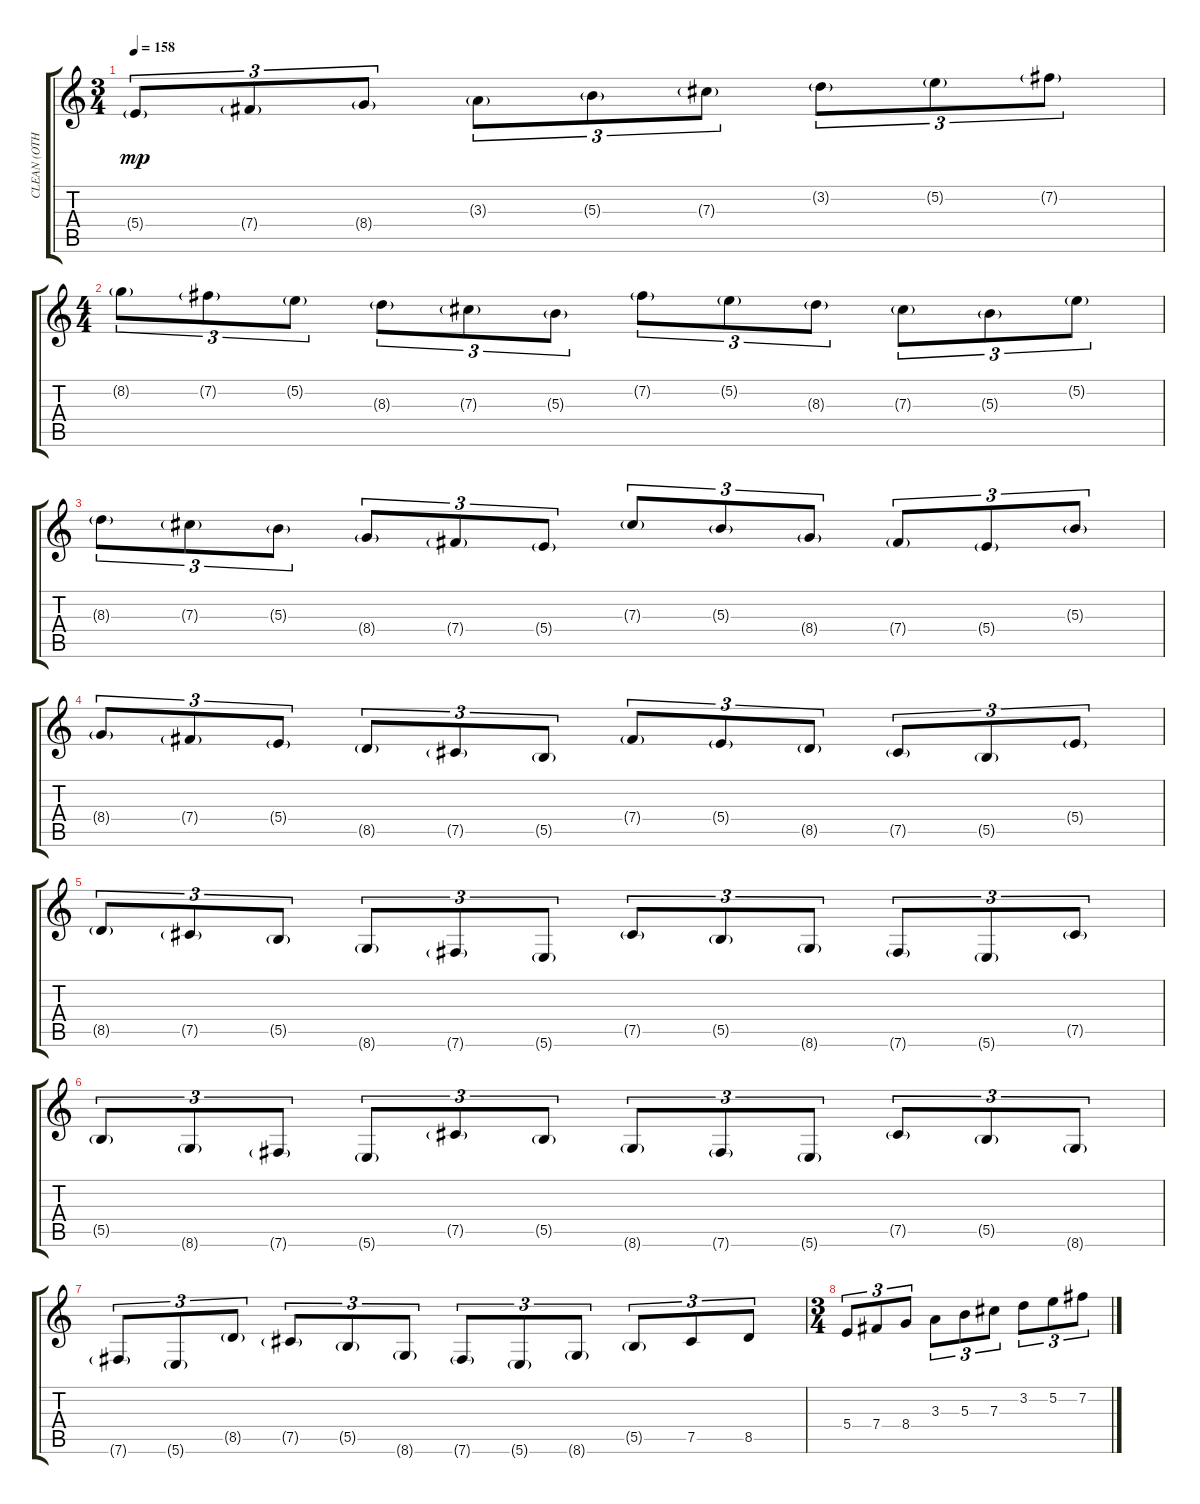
\track ("CLEAN (OTHER)" "CLEAN (OTH") {instrument acousticguitarsteel}
\staff {score tabs}
\tuning (Eb4 B3 Gb3 B2 Gb2 B1) {hide}
\ts (3 4)
\tempo 158
\clef g2
\ks c
5.4{g}.8{tu (3 2) dy mp} 7.4{g}.8{tu (3 2)} 8.4{g}.8{tu (3 2)} 3.3{g}.8{tu (3 2)} 5.3{g}.8{tu (3 2)} 7.3{g}.8{tu (3 2)} 3.2{g}.8{tu (3 2)} 5.2{g}.8{tu (3 2)} 7.2{g}.8{tu (3 2)} |
\ts (4 4)
8.2{g}.8{tu (3 2)} 7.2{g}.8{tu (3 2)} 5.2{g}.8{tu (3 2)} 8.3{g}.8{tu (3 2)} 7.3{g}.8{tu (3 2)} 5.3{g}.8{tu (3 2)} 7.2{g}.8{tu (3 2)} 5.2{g}.8{tu (3 2)} 8.3{g}.8{tu (3 2)} 7.3{g}.8{tu (3 2)} 5.3{g}.8{tu (3 2)} 5.2{g}.8{tu (3 2)} |
8.3{g}.8{tu (3 2)} 7.3{g}.8{tu (3 2)} 5.3{g}.8{tu (3 2)} 8.4{g}.8{tu (3 2)} 7.4{g}.8{tu (3 2)} 5.4{g}.8{tu (3 2)} 7.3{g}.8{tu (3 2)} 5.3{g}.8{tu (3 2)} 8.4{g}.8{tu (3 2)} 7.4{g}.8{tu (3 2)} 5.4{g}.8{tu (3 2)} 5.3{g}.8{tu (3 2)} |
8.4{g}.8{tu (3 2)} 7.4{g}.8{tu (3 2)} 5.4{g}.8{tu (3 2)} 8.5{g}.8{tu (3 2)} 7.5{g}.8{tu (3 2)} 5.5{g}.8{tu (3 2)} 7.4{g}.8{tu (3 2)} 5.4{g}.8{tu (3 2)} 8.5{g}.8{tu (3 2)} 7.5{g}.8{tu (3 2)} 5.5{g}.8{tu (3 2)} 5.4{g}.8{tu (3 2)} |
8.5{g}.8{tu (3 2)} 7.5{g}.8{tu (3 2)} 5.5{g}.8{tu (3 2)} 8.6{g}.8{tu (3 2)} 7.6{g}.8{tu (3 2)} 5.6{g}.8{tu (3 2)} 7.5{g}.8{tu (3 2)} 5.5{g}.8{tu (3 2)} 8.6{g}.8{tu (3 2)} 7.6{g}.8{tu (3 2)} 5.6{g}.8{tu (3 2)} 7.5{g}.8{tu (3 2)} |
5.5{g}.8{tu (3 2)} 8.6{g}.8{tu (3 2)} 7.6{g}.8{tu (3 2)} 5.6{g}.8{tu (3 2)} 7.5{g}.8{tu (3 2)} 5.5{g}.8{tu (3 2)} 8.6{g}.8{tu (3 2)} 7.6{g}.8{tu (3 2)} 5.6{g}.8{tu (3 2)} 7.5{g}.8{tu (3 2)} 5.5{g}.8{tu (3 2)} 8.6{g}.8{tu (3 2)} |
7.6{g}.8{tu (3 2)} 5.6{g}.8{tu (3 2)} 8.5{g}.8{tu (3 2)} 7.5{g}.8{tu (3 2)} 5.5{g}.8{tu (3 2)} 8.6{g}.8{tu (3 2)} 7.6{g}.8{tu (3 2)} 5.6{g}.8{tu (3 2)} 8.6{g}.8{tu (3 2)} 5.5{g}.8{tu (3 2)} 7.5.8{tu (3 2)} 8.5.8{tu (3 2)} |
\ts (3 4)
5.4.8{tu (3 2)} 7.4.8{tu (3 2)} 8.4.8{tu (3 2)} 3.3.8{tu (3 2)} 5.3.8{tu (3 2)} 7.3.8{tu (3 2)} 3.2.8{tu (3 2)} 5.2.8{tu (3 2)} 7.2.8{tu (3 2)}
